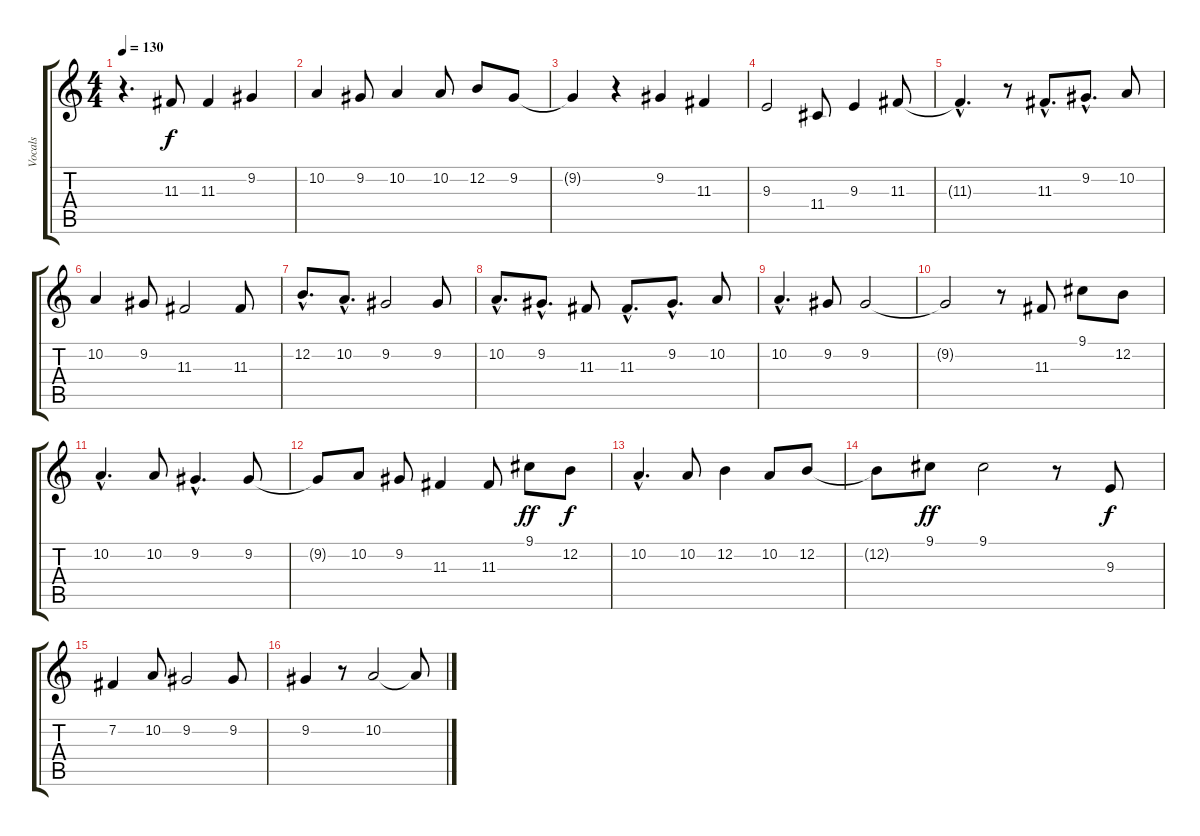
\track ("Vocals" "Vocals") {instrument flute}
\staff {score tabs}
\tuning (E4 B3 G3 D3 A2 E2) {hide}
\ts (4 4)
\tempo 130
\clef g2
\ks c
r.4{d dy f} 11.3.8 11.3.4 9.2.4 |
10.2.4 9.2.8 10.2.4 10.2.8 12.2.8 9.2.8 |
9.2{t}.4 r.4 9.2.4 11.3.4 |
9.3.2 11.4.8 9.3.4 11.3.8 |
11.3{hac t}.4{d} r.8 11.3{hac}.8{d} 9.2{hac}.8{d} 10.2.8 |
10.2.4 9.2.8 11.3.2 11.3.8 |
12.2{hac}.8{d} 10.2{hac}.8{d} 9.2.2 9.2.8 |
10.2{hac}.8{d} 9.2{hac}.8{d} 11.3.8 11.3{hac}.8{d} 9.2{hac}.8{d} 10.2.8 |
10.2{hac}.4{d} 9.2.8 9.2.2 |
9.2{t}.2 r.8 11.3.8 9.1.8 12.2.8 |
10.2{hac}.4{d} 10.2.8 9.2{hac}.4{d} 9.2.8 |
9.2{t}.8 10.2.8 9.2.8 11.3.4 11.3.8 9.1.8{dy ff} 12.2.8{dy f} |
10.2{hac}.4{d} 10.2.8 12.2.4 10.2.8 12.2.8 |
12.2{t}.8 9.1.8{dy ff} 9.1.2 r.8 9.3.8{dy f} |
7.2.4 10.2.8 9.2.2 9.2.8 |
9.2.4 r.8 10.2.2 10.2{t}.8
